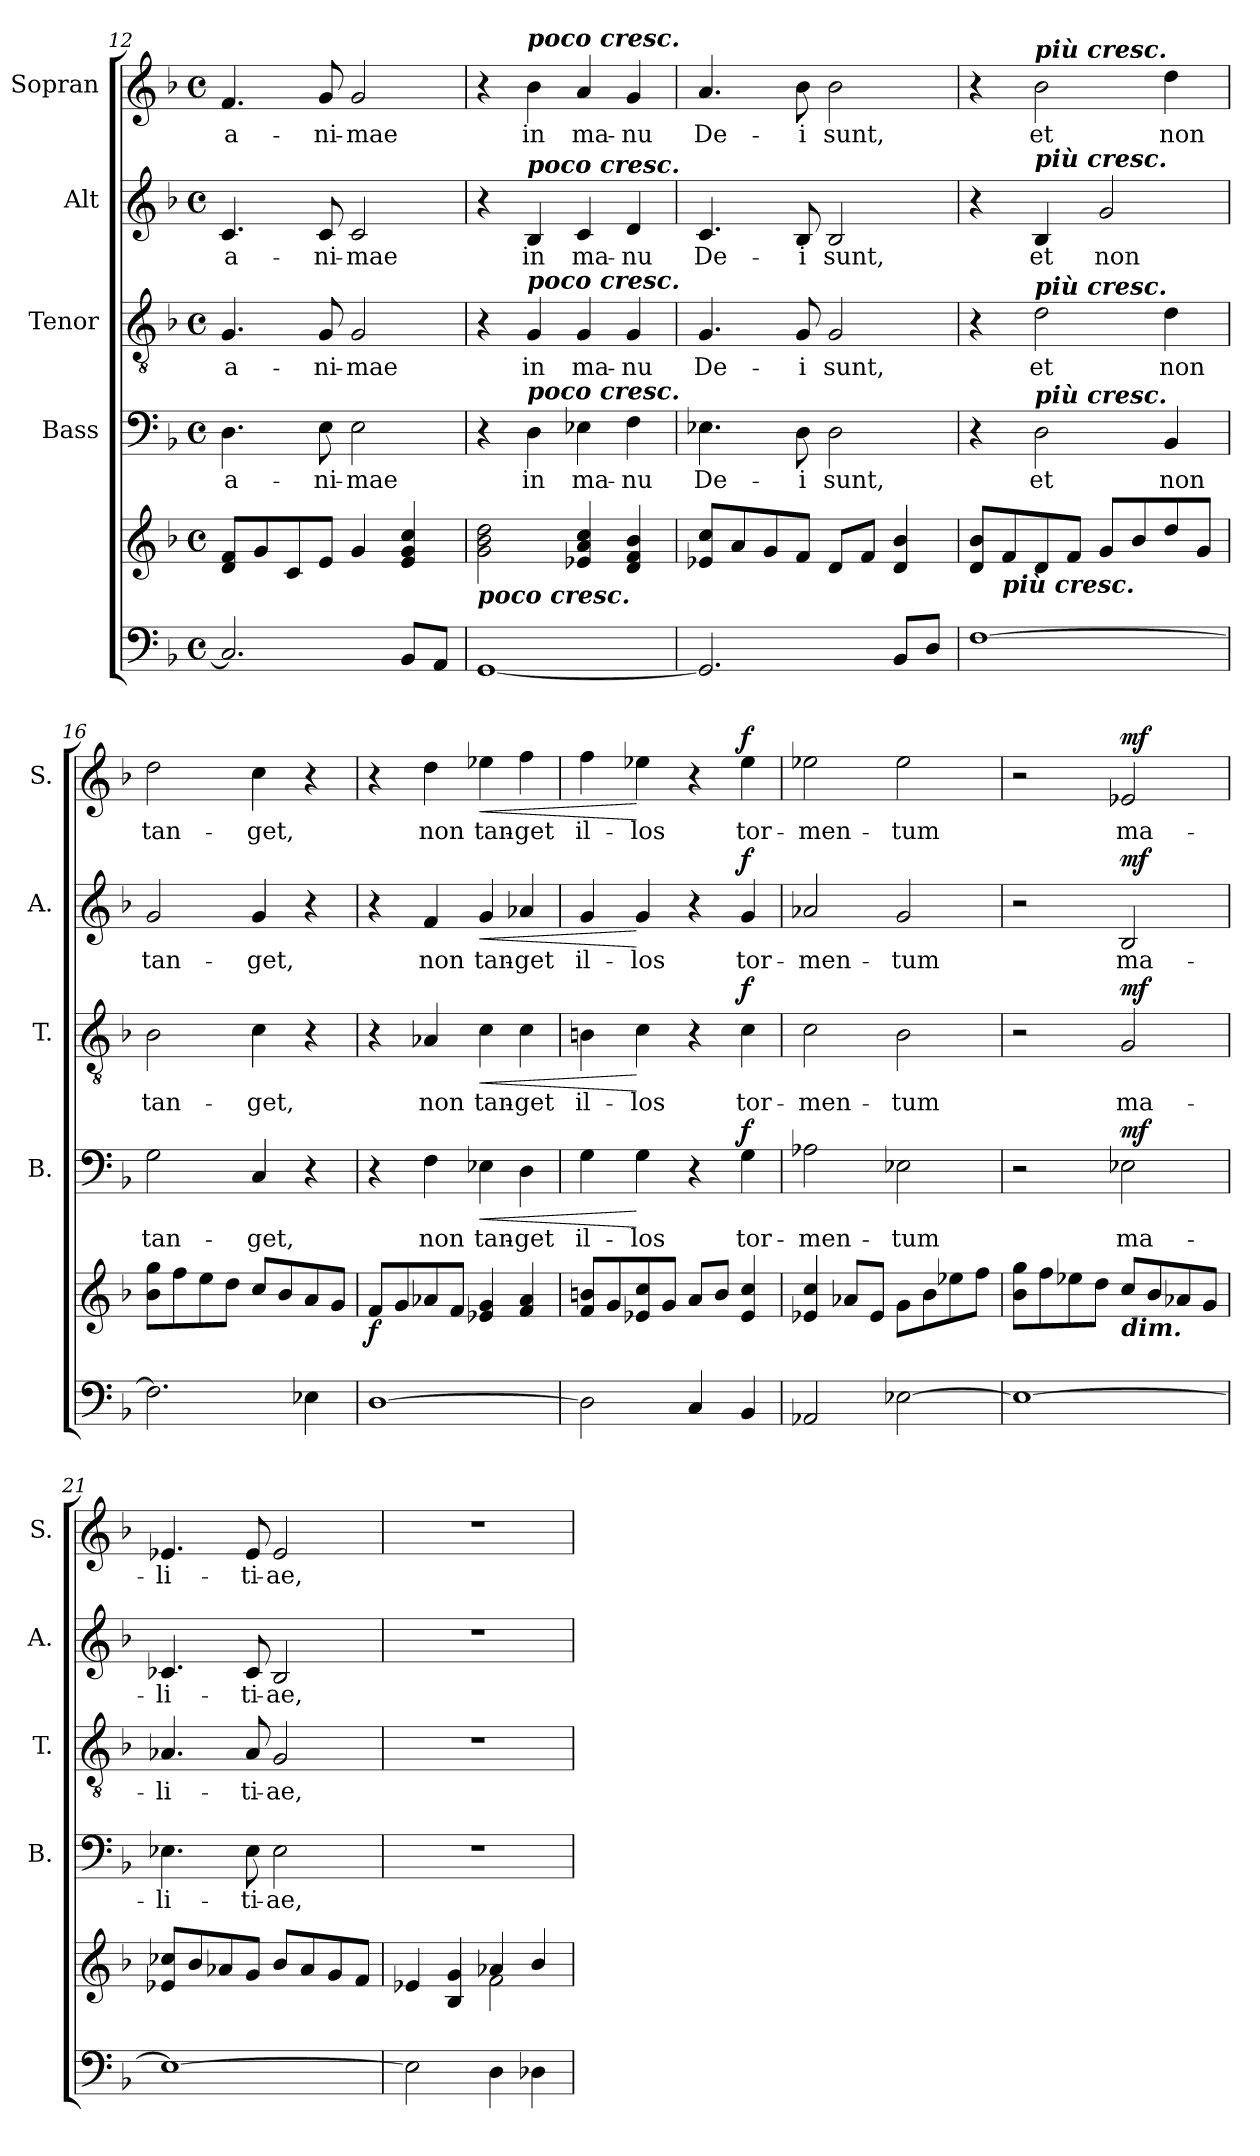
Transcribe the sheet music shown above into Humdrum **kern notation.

**kern	**kern	**dynam	**kern	**text	**dynam	**kern	**text	**dynam	**kern	**text	**dynam	**kern	**text	**dynam
*part5	*part5	*part5	*part4	*part4	*part4	*part3	*part3	*part3	*part2	*part2	*part2	*part1	*part1	*part1
*staff6	*staff5	*staff5/6	*staff4	*staff4	*staff4	*staff3	*staff3	*staff3	*staff2	*staff2	*staff2	*staff1	*staff1	*staff1
*	*	*	*I"Bass	*	*	*I"Tenor	*	*	*I"Alt	*	*	*I"Sopran	*	*
*	*	*	*I'B.	*	*	*I'T.	*	*	*I'A.	*	*	*I'S.	*	*
*clefF4	*clefG2	*	*clefF4	*	*	*clefGv2	*	*	*clefG2	*	*	*clefG2	*	*
*k[b-]	*k[b-]	*	*k[b-]	*	*	*k[b-]	*	*	*k[b-]	*	*	*k[b-]	*	*
*F:	*F:	*	*F:	*	*	*F:	*	*	*F:	*	*	*F:	*	*
*M4/4	*M4/4	*	*M4/4	*	*	*M4/4	*	*	*M4/4	*	*	*M4/4	*	*
*met(c)	*met(c)	*	*met(c)	*	*	*met(c)	*	*	*met(c)	*	*	*met(c)	*	*
=12	=12	=12	=12	=12	=12	=12	=12	=12	=12	=12	=12	=12	=12	=12
!	!	!	!	!LO:LY:b	!	!	!LO:LY:b	!	!	!LO:LY:b	!	!	!LO:LY:b	!
2.C/]	8d/ 8f/L	.	4.D\	a-	.	4.G/	a-	.	4.c/	a-	.	4.f/	a-	.
.	8g/	.	.	.	.	.	.	.	.	.	.	.	.	.
.	8c/	.	.	.	.	.	.	.	.	.	.	.	.	.
!	!	!	!	!LO:LY:b	!	!	!LO:LY:b	!	!	!LO:LY:b	!	!	!LO:LY:b	!
.	8e/J	.	8E\	-ni-	.	8G/	-ni-	.	8c/	-ni-	.	8g/	-ni-	.
!	!	!	!	!LO:LY:b	!	!	!LO:LY:b	!	!	!LO:LY:b	!	!	!LO:LY:b	!
.	4g/	.	2E\	-mae	.	2G/	-mae	.	2c/	-mae	.	2g/	-mae	.
8BB-/L	4e/ 4g/ 4cc/	.	.	.	.	.	.	.	.	.	.	.	.	.
8AA/J	.	.	.	.	.	.	.	.	.	.	.	.	.	.
=13	=13	=13	=13	=13	=13	=13	=13	=13	=13	=13	=13	=13	=13	=13
!	!LO:TX:b:Bi:t=poco cresc.	!	!	!	!	!	!	!	!	!	!	!	!	!
[1GG	2g\ 2b-\ 2dd\	.	4r	.	.	4r	.	.	4r	.	.	4r	.	.
!	!	!	!	!	!	!	!	!	!	!	!	!LO:TX:a:Bi:t=poco cresc.	!	!
!	!	!	!	!	!	!	!	!	!LO:TX:a:Bi:t=poco cresc.	!	!	!	!	!
!	!	!	!	!	!	!LO:TX:a:Bi:t=poco cresc.	!	!	!	!	!	!	!	!
!	!	!	!LO:TX:a:Bi:t=poco cresc.	!	!	!	!	!	!	!	!	!	!	!
!	!	!	!	!LO:LY:b	!	!	!LO:LY:b	!	!	!LO:LY:b	!	!	!LO:LY:b	!
.	.	.	4D\	in	.	4G/	in	.	4B-/	in	.	4b-\	in	.
!	!	!	!	!LO:LY:b	!	!	!LO:LY:b	!	!	!LO:LY:b	!	!	!LO:LY:b	!
.	4e-X/ 4a/ 4cc/	.	4E-X\	ma-	.	4G/	ma-	.	4c/	ma-	.	4a/	ma-	.
!	!	!	!	!LO:LY:b	!	!	!LO:LY:b	!	!	!LO:LY:b	!	!	!LO:LY:b	!
.	4d/ 4f/ 4b-/	.	4F\	-nu	.	4G/	-nu	.	4d/	-nu	.	4g/	-nu	.
=14	=14	=14	=14	=14	=14	=14	=14	=14	=14	=14	=14	=14	=14	=14
!	!	!	!	!LO:LY:b	!	!	!LO:LY:b	!	!	!LO:LY:b	!	!	!LO:LY:b	!
2.GG/]	8e-X/ 8cc/L	.	4.E-X\	De-	.	4.G/	De-	.	4.c/	De-	.	4.a/	De-	.
.	8a/	.	.	.	.	.	.	.	.	.	.	.	.	.
.	8g/	.	.	.	.	.	.	.	.	.	.	.	.	.
!	!	!	!	!LO:LY:b	!	!	!LO:LY:b	!	!	!LO:LY:b	!	!	!LO:LY:b	!
.	8f/J	.	8D\	-i	.	8G/	-i	.	8B-/	-i	.	8b-\	-i	.
!	!	!	!	!LO:LY:b	!	!	!LO:LY:b	!	!	!LO:LY:b	!	!	!LO:LY:b	!
.	8d/L	.	2D\	sunt,	.	2G/	sunt,	.	2B-/	sunt,	.	2b-\	sunt,	.
.	8f/J	.	.	.	.	.	.	.	.	.	.	.	.	.
8BB-/L	4d/ 4b-/	.	.	.	.	.	.	.	.	.	.	.	.	.
8D/J	.	.	.	.	.	.	.	.	.	.	.	.	.	.
=15	=15	=15	=15	=15	=15	=15	=15	=15	=15	=15	=15	=15	=15	=15
[1F	8d/ 8b-/L	.	4r	.	.	4r	.	.	4r	.	.	4r	.	.
!	!LO:TX:b:Bi:t=più cresc.	!	!	!	!	!	!	!	!	!	!	!	!	!
.	8f/	.	.	.	.	.	.	.	.	.	.	.	.	.
!	!	!	!	!	!	!	!	!	!	!	!	!LO:TX:a:Bi:t=più cresc.	!	!
!	!	!	!	!	!	!	!	!	!LO:TX:a:Bi:t=più cresc.	!	!	!	!	!
!	!	!	!	!	!	!LO:TX:a:Bi:t=più cresc.	!	!	!	!	!	!	!	!
!	!	!	!LO:TX:a:Bi:t=più cresc.	!	!	!	!	!	!	!	!	!	!	!
!	!	!	!	!LO:LY:b	!	!	!LO:LY:b	!	!	!LO:LY:b	!	!	!LO:LY:b	!
.	8d/	.	2D\	et	.	2d\	et	.	4B-/	et	.	2b-\	et	.
.	8f/J	.	.	.	.	.	.	.	.	.	.	.	.	.
!	!	!	!	!	!	!	!	!	!	!LO:LY:b	!	!	!	!
.	8g/L	.	.	.	.	.	.	.	2g/	non	.	.	.	.
.	8b-/	.	.	.	.	.	.	.	.	.	.	.	.	.
!	!	!	!	!LO:LY:b	!	!	!LO:LY:b	!	!	!	!	!	!LO:LY:b	!
.	8dd/	.	4BB-/	non	.	4d\	non	.	.	.	.	4dd\	non	.
.	8g/J	.	.	.	.	.	.	.	.	.	.	.	.	.
!!LO:PB:g=z
=16	=16	=16	=16	=16	=16	=16	=16	=16	=16	=16	=16	=16	=16	=16
!	!	!	!	!LO:LY:b	!	!	!LO:LY:b	!	!	!LO:LY:b	!	!	!LO:LY:b	!
2.F\]	8b-\ 8gg\L	.	2G\	tan-	.	2B-\	tan-	.	2g/	tan-	.	2dd\	tan-	.
.	8ff\	.	.	.	.	.	.	.	.	.	.	.	.	.
.	8ee\	.	.	.	.	.	.	.	.	.	.	.	.	.
.	8dd\J	.	.	.	.	.	.	.	.	.	.	.	.	.
!	!	!	!	!LO:LY:b	!	!	!LO:LY:b	!	!	!LO:LY:b	!	!	!LO:LY:b	!
.	8cc/L	.	4C/	-get,	.	4c\	-get,	.	4g/	-get,	.	4cc\	-get,	.
.	8b-/	.	.	.	.	.	.	.	.	.	.	.	.	.
4E-X\	8a/	.	4r	.	.	4r	.	.	4r	.	.	4r	.	.
.	8g/J	.	.	.	.	.	.	.	.	.	.	.	.	.
=17	=17	=17	=17	=17	=17	=17	=17	=17	=17	=17	=17	=17	=17	=17
!	!	!LO:DY:b	!	!	!	!	!	!	!	!	!	!	!	!
[1D	8f/L	f	4r	.	.	4r	.	.	4r	.	.	4r	.	.
.	8g/	.	.	.	.	.	.	.	.	.	.	.	.	.
!	!	!	!	!LO:LY:b	!	!	!LO:LY:b	!	!	!LO:LY:b	!	!	!LO:LY:b	!
.	8a-X/	.	4F\	non	.	4A-X/	non	.	4f/	non	.	4dd\	non	.
.	8f/J	.	.	.	.	.	.	.	.	.	.	.	.	.
!	!	!	!	!LO:LY:b	!LO:HP:b	!	!LO:LY:b	!LO:HP:b	!	!LO:LY:b	!LO:HP:b	!	!LO:LY:b	!LO:HP:b
.	4e-X/ 4g/	.	4E-X\	tan-	<	4c\	tan-	<	4g/	tan-	<	4ee-X\	tan-	<
!	!	!	!	!LO:LY:b	!	!	!LO:LY:b	!	!	!LO:LY:b	!	!	!LO:LY:b	!
.	4f/ 4a-/	.	4D\	-get	.	4c\	-get	.	4a-X/	-get	.	4ff\	-get	.
=18	=18	=18	=18	=18	=18	=18	=18	=18	=18	=18	=18	=18	=18	=18
!	!	!	!	!LO:LY:b	!	!	!LO:LY:b	!	!	!LO:LY:b	!	!	!LO:LY:b	!
2D\]	8f/ 8bn/L	.	4G\	il-	.	4Bn\	il-	.	4g/	il-	.	4ff\	il-	.
.	8g/	.	.	.	.	.	.	.	.	.	.	.	.	.
!	!	!	!	!LO:LY:b	!	!	!LO:LY:b	!	!	!LO:LY:b	!	!	!LO:LY:b	!
.	8e-X/ 8cc/	.	4G\	-los	[	4c\	-los	[	4g/	-los	[	4ee-X\	-los	[
.	8g/J	.	.	.	.	.	.	.	.	.	.	.	.	.
4C/	8a/L	.	4r	.	.	4r	.	.	4r	.	.	4r	.	.
.	8b/J	.	.	.	.	.	.	.	.	.	.	.	.	.
!	!	!	!	!LO:LY:b	!LO:DY:a	!	!LO:LY:b	!LO:DY:a	!	!LO:LY:b	!LO:DY:a	!	!LO:LY:b	!LO:DY:a
4BB-/	4e-/ 4cc/	.	4G\	tor-	f	4c\	tor-	f	4g/	tor-	f	4ee-\	tor-	f
=19	=19	=19	=19	=19	=19	=19	=19	=19	=19	=19	=19	=19	=19	=19
!	!	!	!	!LO:LY:b	!	!	!LO:LY:b	!	!	!LO:LY:b	!	!	!LO:LY:b	!
2AA-X/	4e-X/ 4cc/	.	2A-X\	-men-	.	2c\	-men-	.	2a-X/	-men-	.	2ee-X\	-men-	.
.	8a-X/L	.	.	.	.	.	.	.	.	.	.	.	.	.
.	8e-/J	.	.	.	.	.	.	.	.	.	.	.	.	.
!	!	!	!	!LO:LY:b	!	!	!LO:LY:b	!	!	!LO:LY:b	!	!	!LO:LY:b	!
[2E-X\	8g\L	.	2E-X\	-tum	.	2B-\	-tum	.	2g/	-tum	.	2ee-\	-tum	.
.	8b-\	.	.	.	.	.	.	.	.	.	.	.	.	.
.	8ee-X\	.	.	.	.	.	.	.	.	.	.	.	.	.
.	8ff\J	.	.	.	.	.	.	.	.	.	.	.	.	.
=20	=20	=20	=20	=20	=20	=20	=20	=20	=20	=20	=20	=20	=20	=20
1E-_	8b-\ 8gg\L	.	2r	.	.	2r	.	.	2r	.	.	2r	.	.
.	8ff\	.	.	.	.	.	.	.	.	.	.	.	.	.
.	8ee-X\	.	.	.	.	.	.	.	.	.	.	.	.	.
.	8dd\J	.	.	.	.	.	.	.	.	.	.	.	.	.
!	!LO:TX:b:Bi:t=dim.	!	!	!	!	!	!	!	!	!	!	!	!	!
!	!	!	!	!LO:LY:b	!LO:DY:a	!	!LO:LY:b	!LO:DY:a	!	!LO:LY:b	!LO:DY:a	!	!LO:LY:b	!LO:DY:a
.	8cc/L	.	2E-X\	ma-	mf	2G/	ma-	mf	2B-/	ma-	mf	2e-X/	ma-	mf
.	8b-/	.	.	.	.	.	.	.	.	.	.	.	.	.
.	8a-X/	.	.	.	.	.	.	.	.	.	.	.	.	.
.	8g/J	.	.	.	.	.	.	.	.	.	.	.	.	.
!!LO:LB:g=z
=21	=21	=21	=21	=21	=21	=21	=21	=21	=21	=21	=21	=21	=21	=21
!	!	!	!	!LO:LY:b	!	!	!LO:LY:b	!	!	!LO:LY:b	!	!	!LO:LY:b	!
1E-_	8e-X/ 8cc-X/L	.	4.E-X\	-li-	.	4.A-X/	-li-	.	4.c-X/	-li-	.	4.e-X/	-li-	.
.	8b-/	.	.	.	.	.	.	.	.	.	.	.	.	.
.	8a-X/	.	.	.	.	.	.	.	.	.	.	.	.	.
!	!	!	!	!LO:LY:b	!	!	!LO:LY:b	!	!	!LO:LY:b	!	!	!LO:LY:b	!
.	8g/J	.	8E-\	-ti-	.	8A-/	-ti-	.	8c-/	-ti-	.	8e-/	-ti-	.
!	!	!	!	!LO:LY:b	!	!	!LO:LY:b	!	!	!LO:LY:b	!	!	!LO:LY:b	!
.	8b-/L	.	2E-\	-ae,	.	2G/	-ae,	.	2B-/	-ae,	.	2e-/	-ae,	.
.	8a-/	.	.	.	.	.	.	.	.	.	.	.	.	.
.	8g/	.	.	.	.	.	.	.	.	.	.	.	.	.
.	8f/J	.	.	.	.	.	.	.	.	.	.	.	.	.
=22	=22	=22	=22	=22	=22	=22	=22	=22	=22	=22	=22	=22	=22	=22
*	*^	*	*	*	*	*	*	*	*	*	*	*	*	*
2E-\]	4e-X/	2ryy	.	1r	.	.	1r	.	.	1r	.	.	1r	.	.
.	4B-/ 4g/	.	.	.	.	.	.	.	.	.	.	.	.	.	.
4D\	4a-X/	2f\	.	.	.	.	.	.	.	.	.	.	.	.	.
4D-X\	4b-/	.	.	.	.	.	.	.	.	.	.	.	.	.	.
*	*v	*v	*	*	*	*	*	*	*	*	*	*	*	*	*
=	=	=	=	=	=	=	=	=	=	=	=	=	=	=
*-	*-	*-	*-	*-	*-	*-	*-	*-	*-	*-	*-	*-	*-	*-
